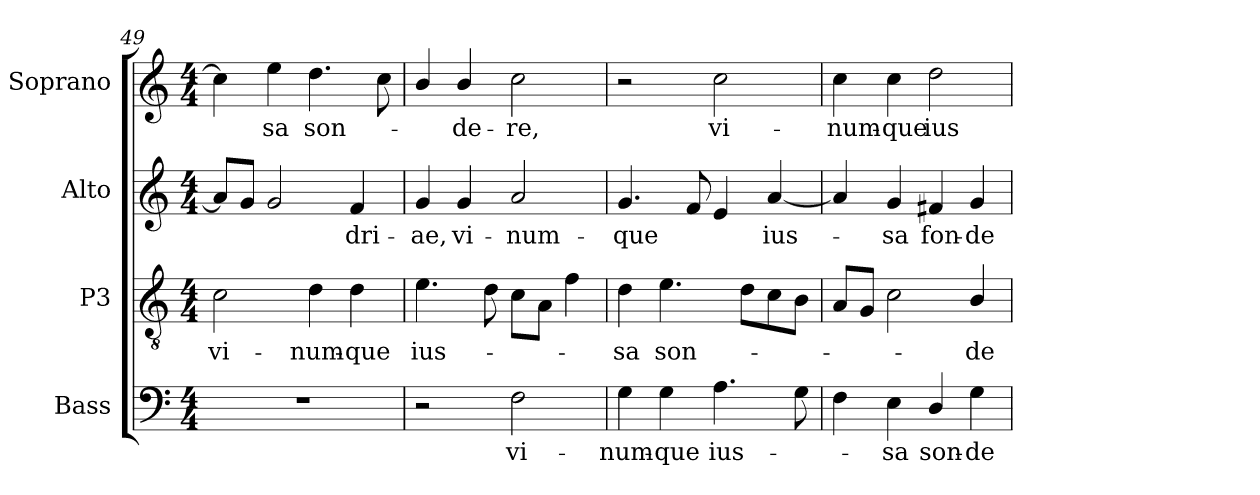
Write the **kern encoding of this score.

**kern	**text	**kern	**text	**kern	**text	**kern	**text
*part4	*part4	*part3	*part3	*part2	*part2	*part1	*part1
*staff4	*staff4	*staff3	*staff3	*staff2	*staff2	*staff1	*staff1
*I"Bass	*	*I"P3	*	*I"Alto	*	*I"Soprano	*
*I'B.	*	*	*	*I'A.	*	*I'S.	*
*clefF4	*	*clefGv2	*	*clefG2	*	*clefG2	*
*	*	*ITrd7c12	*	*	*	*	*
*k[]	*	*k[]	*	*k[]	*	*k[]	*
*C:	*	*C:	*	*C:	*	*C:	*
*M4/4	*	*M4/4	*	*M4/4	*	*M4/4	*
=49	=49	=49	=49	=49	=49	=49	=49
!	!	!	!LO:LY:b:color=#000000	!	!	!	!
1r	.	2Ci\	vi-	8ai/L]	.	4cci\]	.
.	.	.	.	8gi/J	.	.	.
!	!	!	!	!	!	!	!LO:LY:b:color=#000000
.	.	.	.	2gi/	.	4eei\	-sa
!	!	!	!LO:LY:b:color=#000000	!	!	!	!
!	!	!	!	!	!	!	!LO:LY:b:color=#000000
.	.	4Di\	-num-	.	.	4.ddi\	son-
!	!	!	!LO:LY:b:color=#000000	!	!	!	!
!	!	!	!	!	!LO:LY:b:color=#000000	!	!
.	.	4Di\	-que	4fi/	-dri-	.	.
.	.	.	.	.	.	8cci\	.
=50	=50	=50	=50	=50	=50	=50	=50
!	!	!	!LO:LY:b:color=#000000	!	!	!	!
!	!	!	!	!	!LO:LY:b:color=#000000	!	!
2r	.	4.Ei\	ius-	4gi/	-ae,	4bi/	.
!	!	!	!	!	!LO:LY:b:color=#000000	!	!
!	!	!	!	!	!	!	!LO:LY:b:color=#000000
.	.	.	.	4gi/	vi-	4bi/	-de-
.	.	8Di\	.	.	.	.	.
!	!LO:LY:b:color=#000000	!	!	!	!	!	!
!	!	!	!	!	!LO:LY:b:color=#000000	!	!
!	!	!	!	!	!	!	!LO:LY:b:color=#000000
2Fi\	vi-	8Ci\L	.	2ai/	-num-	2cci\	-re,
.	.	8AAi\J	.	.	.	.	.
.	.	4Fi\	.	.	.	.	.
=51	=51	=51	=51	=51	=51	=51	=51
!	!LO:LY:b:color=#000000	!	!	!	!	!	!
!	!	!	!LO:LY:b:color=#000000	!	!	!	!
!	!	!	!	!	!LO:LY:b:color=#000000	!	!
4Gi\	-num-	4Di\	-sa	4.gi/	-que	2r	.
!	!LO:LY:b:color=#000000	!	!	!	!	!	!
!	!	!	!LO:LY:b:color=#000000	!	!	!	!
4Gi\	-que	4.Ei\	son-	.	.	.	.
.	.	.	.	8fi/	.	.	.
!	!LO:LY:b:color=#000000	!	!	!	!	!	!
!	!	!	!	!	!	!	!LO:LY:b:color=#000000
4.Ai\	ius-	.	.	4ei/	.	2cci\	vi-
.	.	8Di\L	.	.	.	.	.
!	!	!	!	!	!LO:LY:b:color=#000000	!	!
.	.	8Ci\	.	[4ai/	ius-	.	.
8Gi\	.	8BBi\J	.	.	.	.	.
!!LO:PB:g=z
=52	=52	=52	=52	=52	=52	=52	=52
!	!	!	!	!	!	!	!LO:LY:b:color=#000000
4Fi\	.	8AAi/L	.	4ai/]	.	4cci\	-num-
.	.	8GGi/J	.	.	.	.	.
!	!LO:LY:b:color=#000000	!	!	!	!	!	!
!	!	!	!	!	!LO:LY:b:color=#000000	!	!
!	!	!	!	!	!	!	!LO:LY:b:color=#000000
4Ei\	-sa	2Ci\	.	4gi/	-sa	4cci\	-que
!	!LO:LY:b:color=#000000	!	!	!	!	!	!
!	!	!	!	!	!LO:LY:b:color=#000000	!	!
!	!	!	!	!	!	!	!LO:LY:b:color=#000000
4Di/	son-	.	.	4f#Xi/	fon-	2ddi\	ius-
!	!LO:LY:b:color=#000000	!	!	!	!	!	!
!	!	!	!LO:LY:b:color=#000000	!	!	!	!
!	!	!	!	!	!LO:LY:b:color=#000000	!	!
4Gi\	-de-	4BBi/	-de-	4gi/	-de-	.	.
=	=	=	=	=	=	=	=
*-	*-	*-	*-	*-	*-	*-	*-
